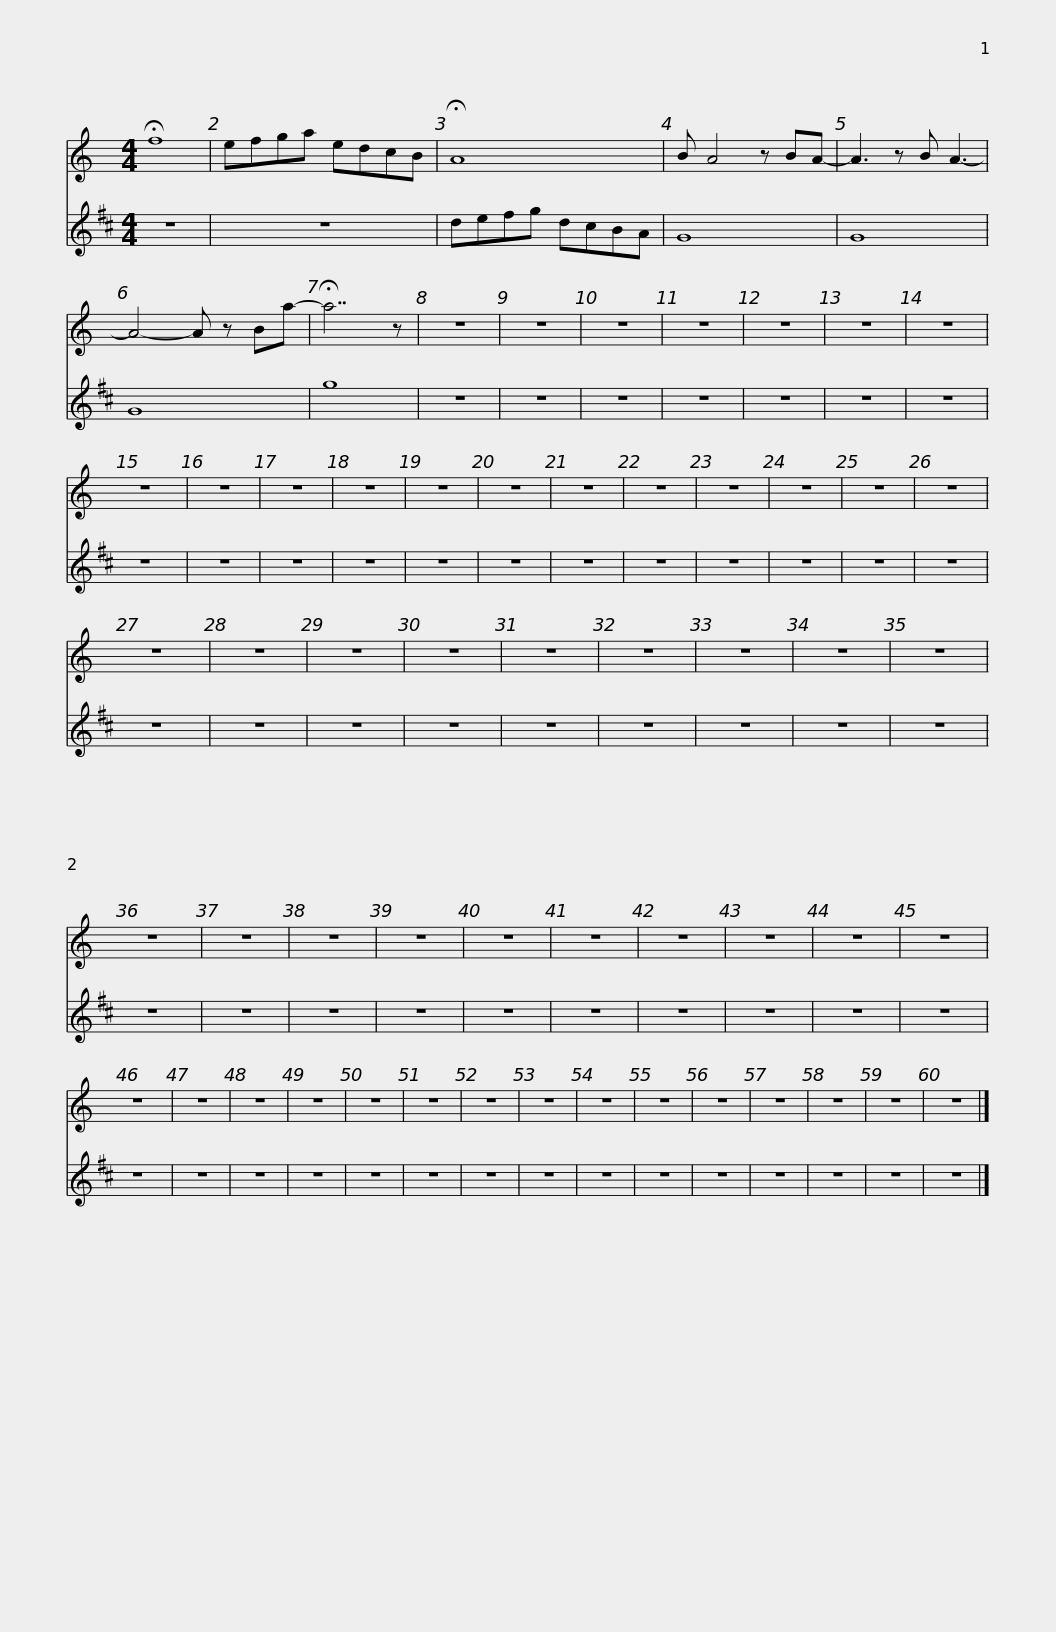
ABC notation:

X:1
%%score 1 2
L:1/8
M:4/4
I:linebreak $
K:C
V:1 treble
V:2 treble transpose=-2
V:1
 !fermata!f8 | efga edcB | !fermata!A8 | B A4 z BA- | A3 z B A3- | %5
 A4- A z Ba- |$ !fermata!a7 z | z8 | z8 | z8 | %10
 z8 | z8 | z8 | z8 | z8 | %15
 z8 | z8 | z8 | z8 | z8 | %20
 z8 | z8 |$ z8 | z8 | z8 | %25
 z8 | z8 | z8 | z8 | z8 | %30
 z8 | z8 | z8 | z8 | z8 | %35
 z8 | z8 | z8 | z8 |$ z8 | %40
 z8 | z8 | z8 | z8 | z8 | %45
 z8 | z8 | z8 | z8 | z8 | %50
 z8 | z8 | z8 | z8 | z8 | %55
 z8 |$ z8 | z8 | z8 | z8 |] %60
V:2
[K:D] z8 | z8 | defg dcBA | G8 | G8 | %5
 G8 |$ g8 | z8 | z8 | z8 | %10
 z8 | z8 | z8 | z8 | z8 | %15
 z8 | z8 | z8 | z8 | z8 | %20
 z8 | z8 |$ z8 | z8 | z8 | %25
 z8 | z8 | z8 | z8 | z8 | %30
 z8 | z8 | z8 | z8 | z8 | %35
 z8 | z8 | z8 | z8 |$ z8 | %40
 z8 | z8 | z8 | z8 | z8 | %45
 z8 | z8 | z8 | z8 | z8 | %50
 z8 | z8 | z8 | z8 | z8 | %55
 z8 |$ z8 | z8 | z8 | z8 |] %60
